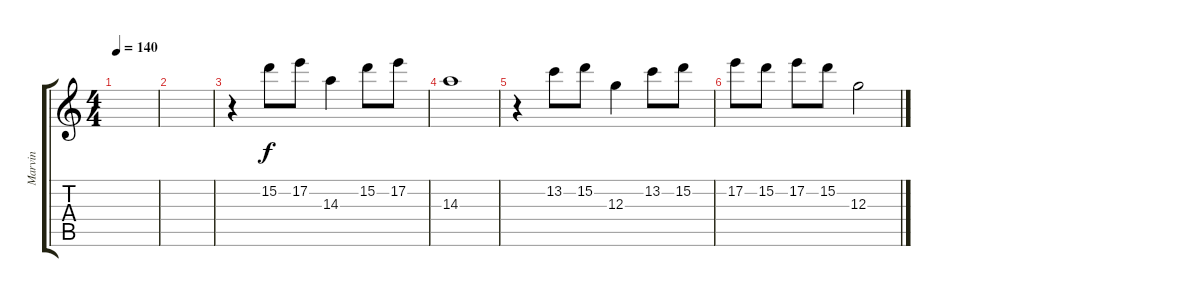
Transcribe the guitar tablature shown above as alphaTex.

\track ("Marvin" "Marvin") {instrument overdrivenguitar}
\staff {score tabs}
\tuning (E4 B3 G3 D3 A2 E2) {hide}
\ts (4 4)
\tempo 140
\clef g2
\ks c
|
|
r.4 15.2.8 17.2.8 14.3.4 15.2.8 17.2.8 |
14.3.1 |
r.4 13.2.8 15.2.8 12.3.4 13.2.8 15.2.8 |
17.2.8 15.2.8 17.2.8 15.2.8 12.3.2
